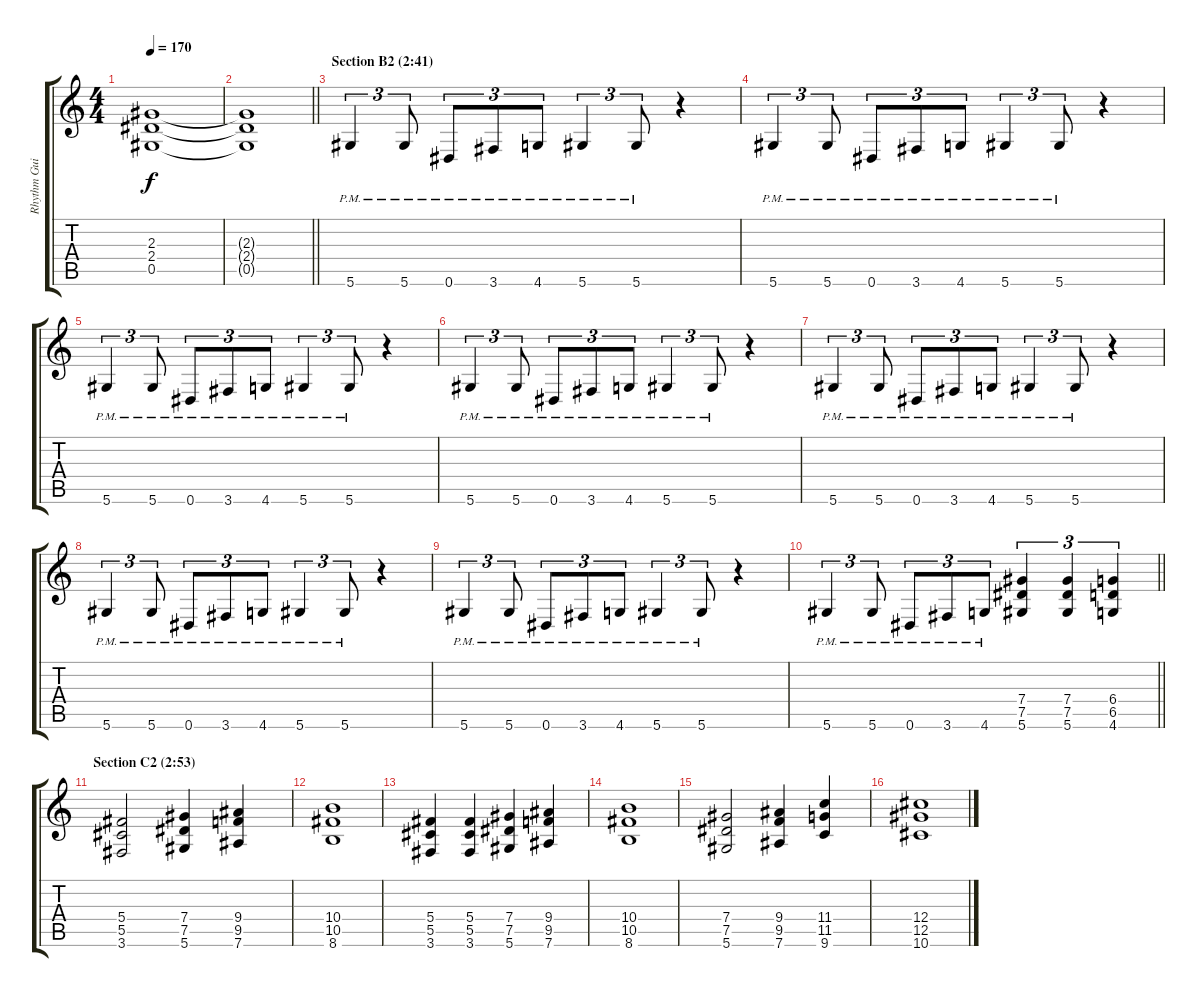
\track ("Rhythm Guitar 1" "Rhythm Gui") {instrument distortionguitar}
\staff {score tabs}
\tuning (Eb4 Bb3 Gb3 Db3 Ab2 Eb2) {hide}
\ts (4 4)
\tempo 170
\clef g2
\ks c
(2.3 2.4 0.5).1{dy f} |
\barLineRight lightlight
(2.3{t} 2.4{t} 0.5{t}).1 |
\section ("" "Section B2 (2:41)")
5.6{pm}.4{tu (3 2)} 5.6{pm}.8{tu (3 2)} 0.6{pm}.8{tu (3 2)} 3.6{pm}.8{tu (3 2)} 4.6{pm}.8{tu (3 2)} 5.6{pm}.4{tu (3 2)} 5.6{pm}.8{tu (3 2)} r.4 |
5.6{pm}.4{tu (3 2)} 5.6{pm}.8{tu (3 2)} 0.6{pm}.8{tu (3 2)} 3.6{pm}.8{tu (3 2)} 4.6{pm}.8{tu (3 2)} 5.6{pm}.4{tu (3 2)} 5.6{pm}.8{tu (3 2)} r.4 |
5.6{pm}.4{tu (3 2)} 5.6{pm}.8{tu (3 2)} 0.6{pm}.8{tu (3 2)} 3.6{pm}.8{tu (3 2)} 4.6{pm}.8{tu (3 2)} 5.6{pm}.4{tu (3 2)} 5.6{pm}.8{tu (3 2)} r.4 |
5.6{pm}.4{tu (3 2)} 5.6{pm}.8{tu (3 2)} 0.6{pm}.8{tu (3 2)} 3.6{pm}.8{tu (3 2)} 4.6{pm}.8{tu (3 2)} 5.6{pm}.4{tu (3 2)} 5.6{pm}.8{tu (3 2)} r.4 |
5.6{pm}.4{tu (3 2)} 5.6{pm}.8{tu (3 2)} 0.6{pm}.8{tu (3 2)} 3.6{pm}.8{tu (3 2)} 4.6{pm}.8{tu (3 2)} 5.6{pm}.4{tu (3 2)} 5.6{pm}.8{tu (3 2)} r.4 |
5.6{pm}.4{tu (3 2)} 5.6{pm}.8{tu (3 2)} 0.6{pm}.8{tu (3 2)} 3.6{pm}.8{tu (3 2)} 4.6{pm}.8{tu (3 2)} 5.6{pm}.4{tu (3 2)} 5.6{pm}.8{tu (3 2)} r.4 |
5.6{pm}.4{tu (3 2)} 5.6{pm}.8{tu (3 2)} 0.6{pm}.8{tu (3 2)} 3.6{pm}.8{tu (3 2)} 4.6{pm}.8{tu (3 2)} 5.6{pm}.4{tu (3 2)} 5.6{pm}.8{tu (3 2)} r.4 |
\barLineRight lightlight
5.6{pm}.4{tu (3 2)} 5.6{pm}.8{tu (3 2)} 0.6{pm}.8{tu (3 2)} 3.6{pm}.8{tu (3 2)} 4.6{pm}.8{tu (3 2)} (7.4 7.5 5.6).4{tu (3 2)} (7.4 7.5 5.6).4{tu (3 2)} (6.4 6.5 4.6).4{tu (3 2)} |
\section ("" "Section C2 (2:53)")
(5.4 5.5 3.6).2 (7.4 7.5 5.6).4 (9.4 9.5 7.6).4 |
(10.4 10.5 8.6).1 |
(5.4 5.5 3.6).4 (5.4 5.5 3.6).4 (7.4 7.5 5.6).4 (9.4 9.5 7.6).4 |
(10.4 10.5 8.6).1 |
(7.4 7.5 5.6).2 (9.4 9.5 7.6).4 (11.4 11.5 9.6).4 |
(12.4 12.5 10.6).1
